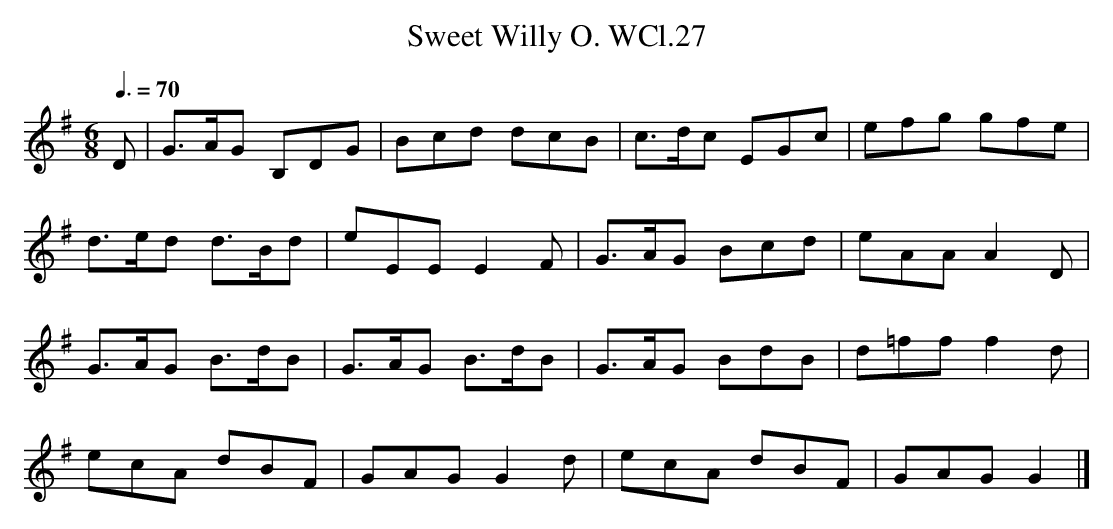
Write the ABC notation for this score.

X:1
T:Sweet Willy O. WCl.27
M:6/8
L:1/8
Q:3/8=70
K:G
D|G>AG B,DG|Bcd dcB|c>dc EGc|efg gfe|
d>ed d>Bd|eEE E2F|G>AG Bcd|eAA A2D|
G>AG B>dB|G>AG B>dB|G>AG BdB|d=ff f2d|
ecA dBF|GAG G2d|ecA dBF|GAG G2|]
